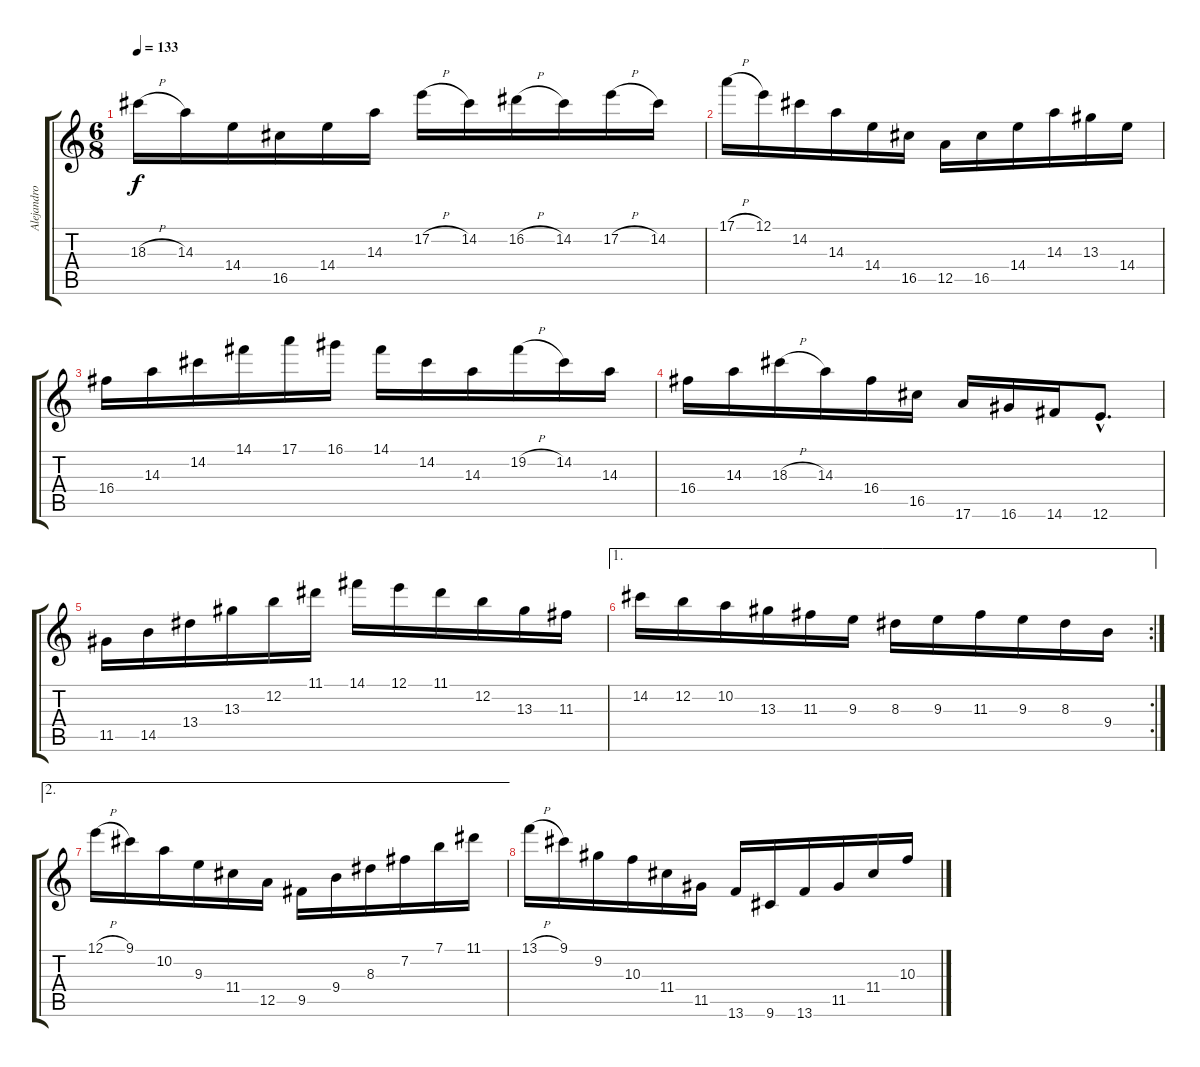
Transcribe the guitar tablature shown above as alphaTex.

\track ("Alejandro Silva" "Alejandro ") {instrument distortionguitar}
\staff {score tabs}
\tuning (E4 B3 G3 D3 A2 E2) {hide}
\ts (6 8)
\tempo 133
\clef g2
\ks c
18.3{h}.16{dy f} 14.3.16 14.4.16 16.5.16 14.4.16 14.3.16 17.2{h}.16 14.2.16 16.2{h}.16 14.2.16 17.2{h}.16 14.2.16 |
17.1{h}.16 12.1.16 14.2.16 14.3.16 14.4.16 16.5.16 12.5.16 16.5.16 14.4.16 14.3.16 13.3.16 14.4.16 |
16.4.16 14.3.16 14.2.16 14.1.16 17.1.16 16.1.16 14.1.16 14.2.16 14.3.16 19.2{h}.16 14.2.16 14.3.16 |
16.4.16 14.3.16 18.3{h}.16 14.3.16 16.4.16 16.5.16 17.6.16 16.6.16 14.6.16 12.6{hac}.8{d} |
11.5.16 14.5.16 13.4.16 13.3.16 12.2.16 11.1.16 14.1.16 12.1.16 11.1.16 12.2.16 13.3.16 11.3.16 |
\ae 1
\rc 2
14.2.16 12.2.16 10.2.16 13.3.16 11.3.16 9.3.16 8.3.16 9.3.16 11.3.16 9.3.16 8.3.16 9.4.16 |
\ae 2
12.1{h}.16 9.1.16 10.2.16 9.3.16 11.4.16 12.5.16 9.5.16 9.4.16 8.3.16 7.2.16 7.1.16 11.1.16 |
13.1{h}.16 9.1.16 9.2.16 10.3.16 11.4.16 11.5.16 13.6.16 9.6.16 13.6.16 11.5.16 11.4.16 10.3.16
